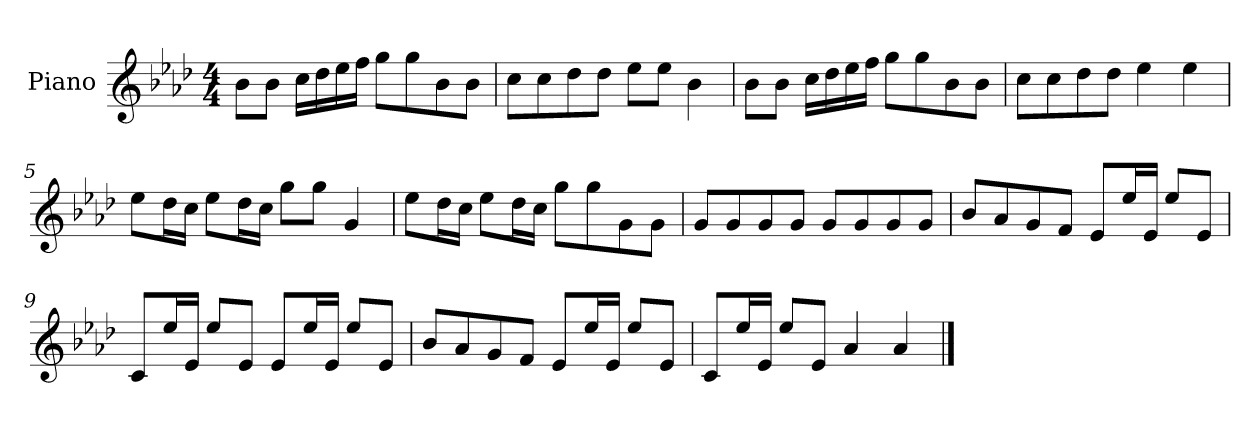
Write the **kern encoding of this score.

**kern
*part1
*staff1
*I"Piano
*I'P-no
*clefG2
*k[b-e-a-d-]
*M4/4
*MM90
=1
8b-\L
8b-\J
16cc\LL
16dd-\
16ee-\
16ff\JJ
8gg\L
8gg\
8b-\
8b-\J
=2
8cc\L
8cc\
8dd-\
8dd-\J
8ee-\L
8ee-\J
4b-\
=3
8b-\L
8b-\J
16cc\LL
16dd-\
16ee-\
16ff\JJ
8gg\L
8gg\
8b-\
8b-\J
=4
8cc\L
8cc\
8dd-\
8dd-\J
4ee-\
4ee-\
!!LO:LB:g=z
=5
8ee-\L
16dd-\L
16cc\JJ
8ee-\L
16dd-\L
16cc\JJ
8gg\L
8gg\J
4g/
=6
8ee-\L
16dd-\L
16cc\JJ
8ee-\L
16dd-\L
16cc\JJ
8gg\L
8gg\
8g\
8g\J
=7
8g/L
8g/
8g/
8g/J
8g/L
8g/
8g/
8g/J
=8
8b-/L
8a-/
8g/
8f/J
8e-/L
16ee-/L
16e-/JJ
8ee-/L
8e-/J
!!LO:LB:g=z
=9
8c/L
16ee-/L
16e-/JJ
8ee-/L
8e-/J
8e-/L
16ee-/L
16e-/JJ
8ee-/L
8e-/J
=10
8b-/L
8a-/
8g/
8f/J
8e-/L
16ee-/L
16e-/JJ
8ee-/L
8e-/J
=11
8c/L
16ee-/L
16e-/JJ
8ee-/L
8e-/J
4a-/
4a-/
==
*-
